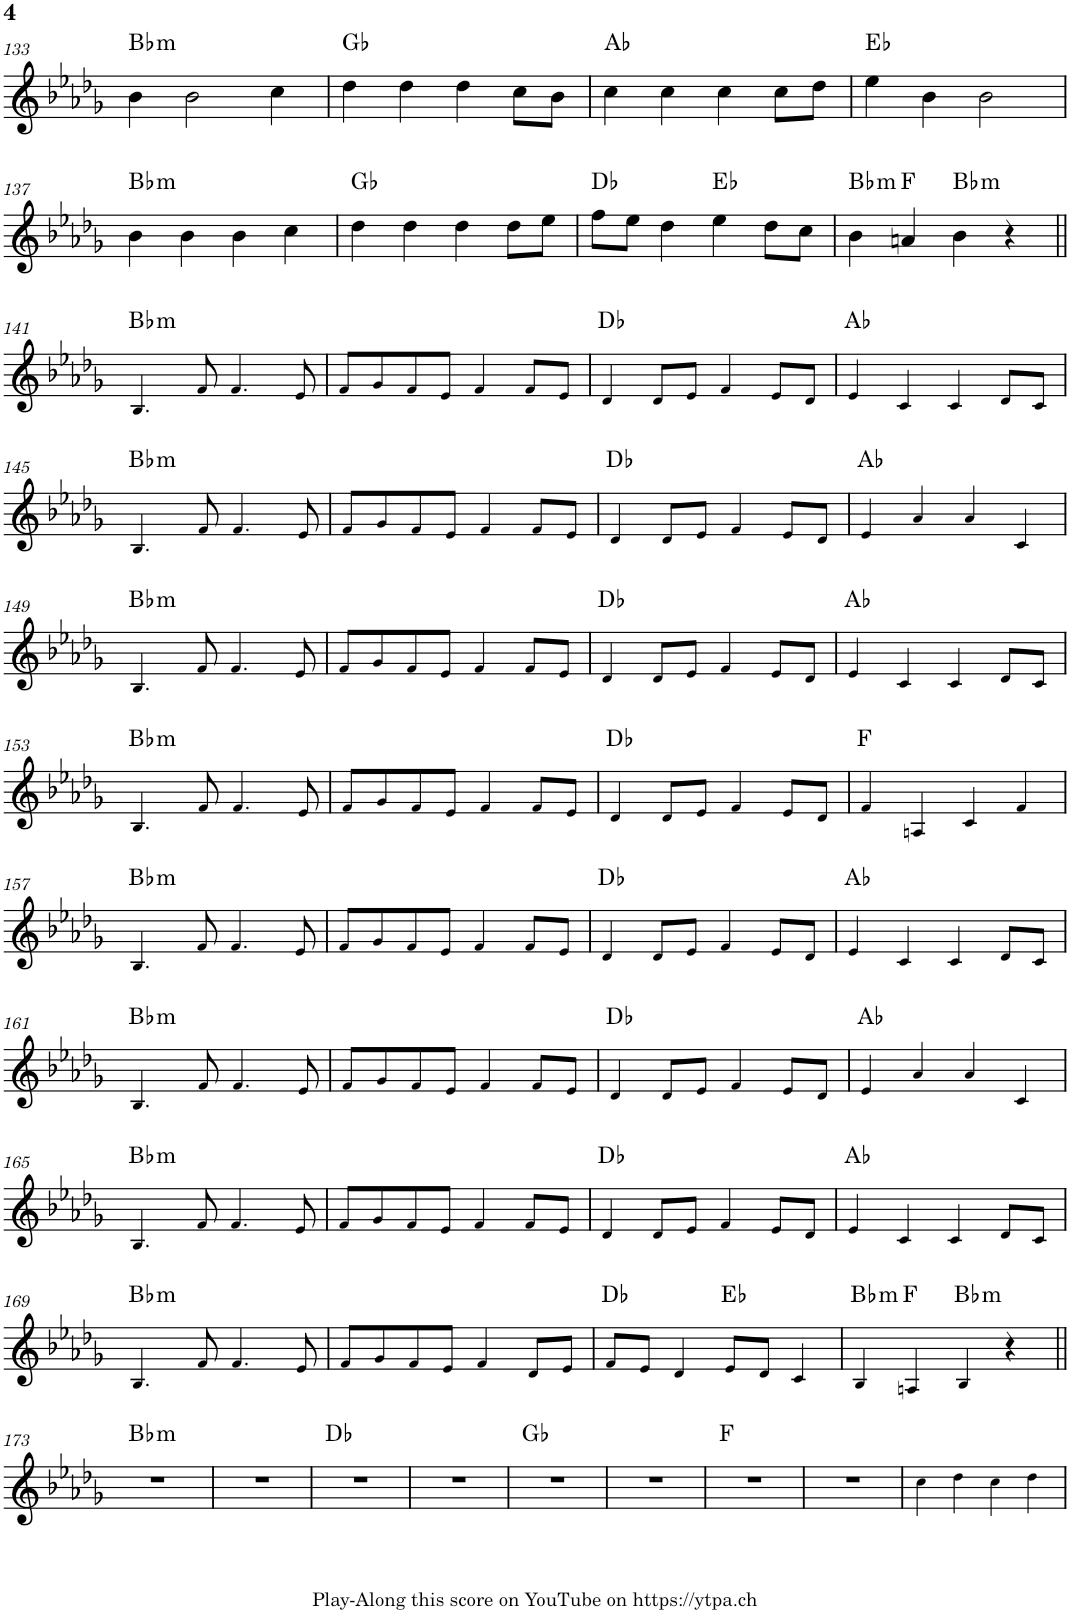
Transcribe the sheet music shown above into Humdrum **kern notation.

**kern	**harte
*part1	*part1
*staff1	*
*I"Piano	*
*I'Pno.	*
!!LO:PB:g=z
*clefG2	*
*k[b-e-a-d-g-]	*
*M4/4	*
=133	=133
!	!LO:H:kt=m
4b-\	Bb:min
2b-\	.
4cc\	.
=134	=134
4dd-\	Gb:maj
4dd-\	.
4dd-\	.
8cc\L	.
8b-\J	.
=135	=135
4cc\	Ab:maj
4cc\	.
4cc\	.
8cc\L	.
8dd-\J	.
=136	=136
4ee-\	Eb:maj
4b-\	.
2b-\	.
!!LO:LB:g=z
=137	=137
!	!LO:H:kt=m
4b-\	Bb:min
4b-\	.
4b-\	.
4cc\	.
=138	=138
4dd-\	Gb:maj
4dd-\	.
4dd-\	.
8dd-\L	.
8ee-\J	.
=139	=139
8ff\L	Db:maj
8ee-\J	.
4dd-\	.
4ee-\	Eb:maj
8dd-\L	.
8cc\J	.
=140	=140
!	!LO:H:kt=m
4b-\	Bb:min
4an/	F:maj
!	!LO:H:kt=m
4b-\	Bb:min
4r	.
!!LO:LB:g=z
=141||	=141||
!	!LO:H:kt=m
4.B-!/	Bb:min
8f!/	.
4.f!/	.
8e-!/	.
=142	=142
8f!/L	.
8g-!/	.
8f!/	.
8e-!/J	.
4f!/	.
8f!/L	.
8e-!/J	.
=143	=143
4d-!/	Db:maj
8d-!/L	.
8e-!/J	.
4f!/	.
8e-!/L	.
8d-!/J	.
=144	=144
4e-!/	Ab:maj
4c!/	.
4c!/	.
8d-!/L	.
8c!/J	.
!!LO:LB:g=z
=145	=145
!	!LO:H:kt=m
4.B-!/	Bb:min
8f!/	.
4.f!/	.
8e-!/	.
=146	=146
8f!/L	.
8g-!/	.
8f!/	.
8e-!/J	.
4f!/	.
8f!/L	.
8e-!/J	.
=147	=147
4d-!/	Db:maj
8d-!/L	.
8e-!/J	.
4f!/	.
8e-!/L	.
8d-!/J	.
=148	=148
4e-!/	Ab:maj
4a-!/	.
4a-!/	.
4c!/	.
!!LO:LB:g=z
=149	=149
!	!LO:H:kt=m
4.B-!/	Bb:min
8f!/	.
4.f!/	.
8e-!/	.
=150	=150
8f!/L	.
8g-!/	.
8f!/	.
8e-!/J	.
4f!/	.
8f!/L	.
8e-!/J	.
=151	=151
4d-!/	Db:maj
8d-!/L	.
8e-!/J	.
4f!/	.
8e-!/L	.
8d-!/J	.
=152	=152
4e-!/	Ab:maj
4c!/	.
4c!/	.
8d-!/L	.
8c!/J	.
!!LO:LB:g=z
=153	=153
!	!LO:H:kt=m
4.B-!/	Bb:min
8f!/	.
4.f!/	.
8e-!/	.
=154	=154
8f!/L	.
8g-!/	.
8f!/	.
8e-!/J	.
4f!/	.
8f!/L	.
8e-!/J	.
=155	=155
4d-!/	Db:maj
8d-!/L	.
8e-!/J	.
4f!/	.
8e-!/L	.
8d-!/J	.
=156	=156
4f!/	F:maj
4An!/	.
4c!/	.
4f!/	.
!!LO:LB:g=z
=157	=157
!	!LO:H:kt=m
4.B-!/	Bb:min
8f!/	.
4.f!/	.
8e-!/	.
=158	=158
8f!/L	.
8g-!/	.
8f!/	.
8e-!/J	.
4f!/	.
8f!/L	.
8e-!/J	.
=159	=159
4d-!/	Db:maj
8d-!/L	.
8e-!/J	.
4f!/	.
8e-!/L	.
8d-!/J	.
=160	=160
4e-!/	Ab:maj
4c!/	.
4c!/	.
8d-!/L	.
8c!/J	.
!!LO:LB:g=z
=161	=161
!	!LO:H:kt=m
4.B-!/	Bb:min
8f!/	.
4.f!/	.
8e-!/	.
=162	=162
8f!/L	.
8g-!/	.
8f!/	.
8e-!/J	.
4f!/	.
8f!/L	.
8e-!/J	.
=163	=163
4d-!/	Db:maj
8d-!/L	.
8e-!/J	.
4f!/	.
8e-!/L	.
8d-!/J	.
=164	=164
4e-!/	Ab:maj
4a-!/	.
4a-!/	.
4c!/	.
!!LO:LB:g=z
=165	=165
!	!LO:H:kt=m
4.B-!/	Bb:min
8f!/	.
4.f!/	.
8e-!/	.
=166	=166
8f!/L	.
8g-!/	.
8f!/	.
8e-!/J	.
4f!/	.
8f!/L	.
8e-!/J	.
=167	=167
4d-!/	Db:maj
8d-!/L	.
8e-!/J	.
4f!/	.
8e-!/L	.
8d-!/J	.
=168	=168
4e-!/	Ab:maj
4c!/	.
4c!/	.
8d-!/L	.
8c!/J	.
!!LO:LB:g=z
=169	=169
!	!LO:H:kt=m
4.B-!/	Bb:min
8f!/	.
4.f!/	.
8e-!/	.
=170	=170
8f!/L	.
8g-!/	.
8f!/	.
8e-!/J	.
4f!/	.
8d-!/L	.
8e-!/J	.
=171	=171
8f!/L	Db:maj
8e-!/J	.
4d-!/	.
8e-!/L	Eb:maj
8d-!/J	.
4c!/	.
=172	=172
!	!LO:H:kt=m
4B-!/	Bb:min
4An!/	F:maj
!	!LO:H:kt=m
4B-!/	Bb:min
4r	.
!!LO:LB:g=z
=173||	=173||
!	!LO:H:kt=m
1r	Bb:min
=174	=174
1r	.
=175	=175
1r	Db:maj
=176	=176
1r	.
=177	=177
1r	Gb:maj
=178	=178
1r	.
=179	=179
1r	F:maj
=180	=180
1r	.
=181	=181
4cc!\	.
4dd-!\	.
4cc!\	.
4dd-!\	.
=	=
*-	*-
